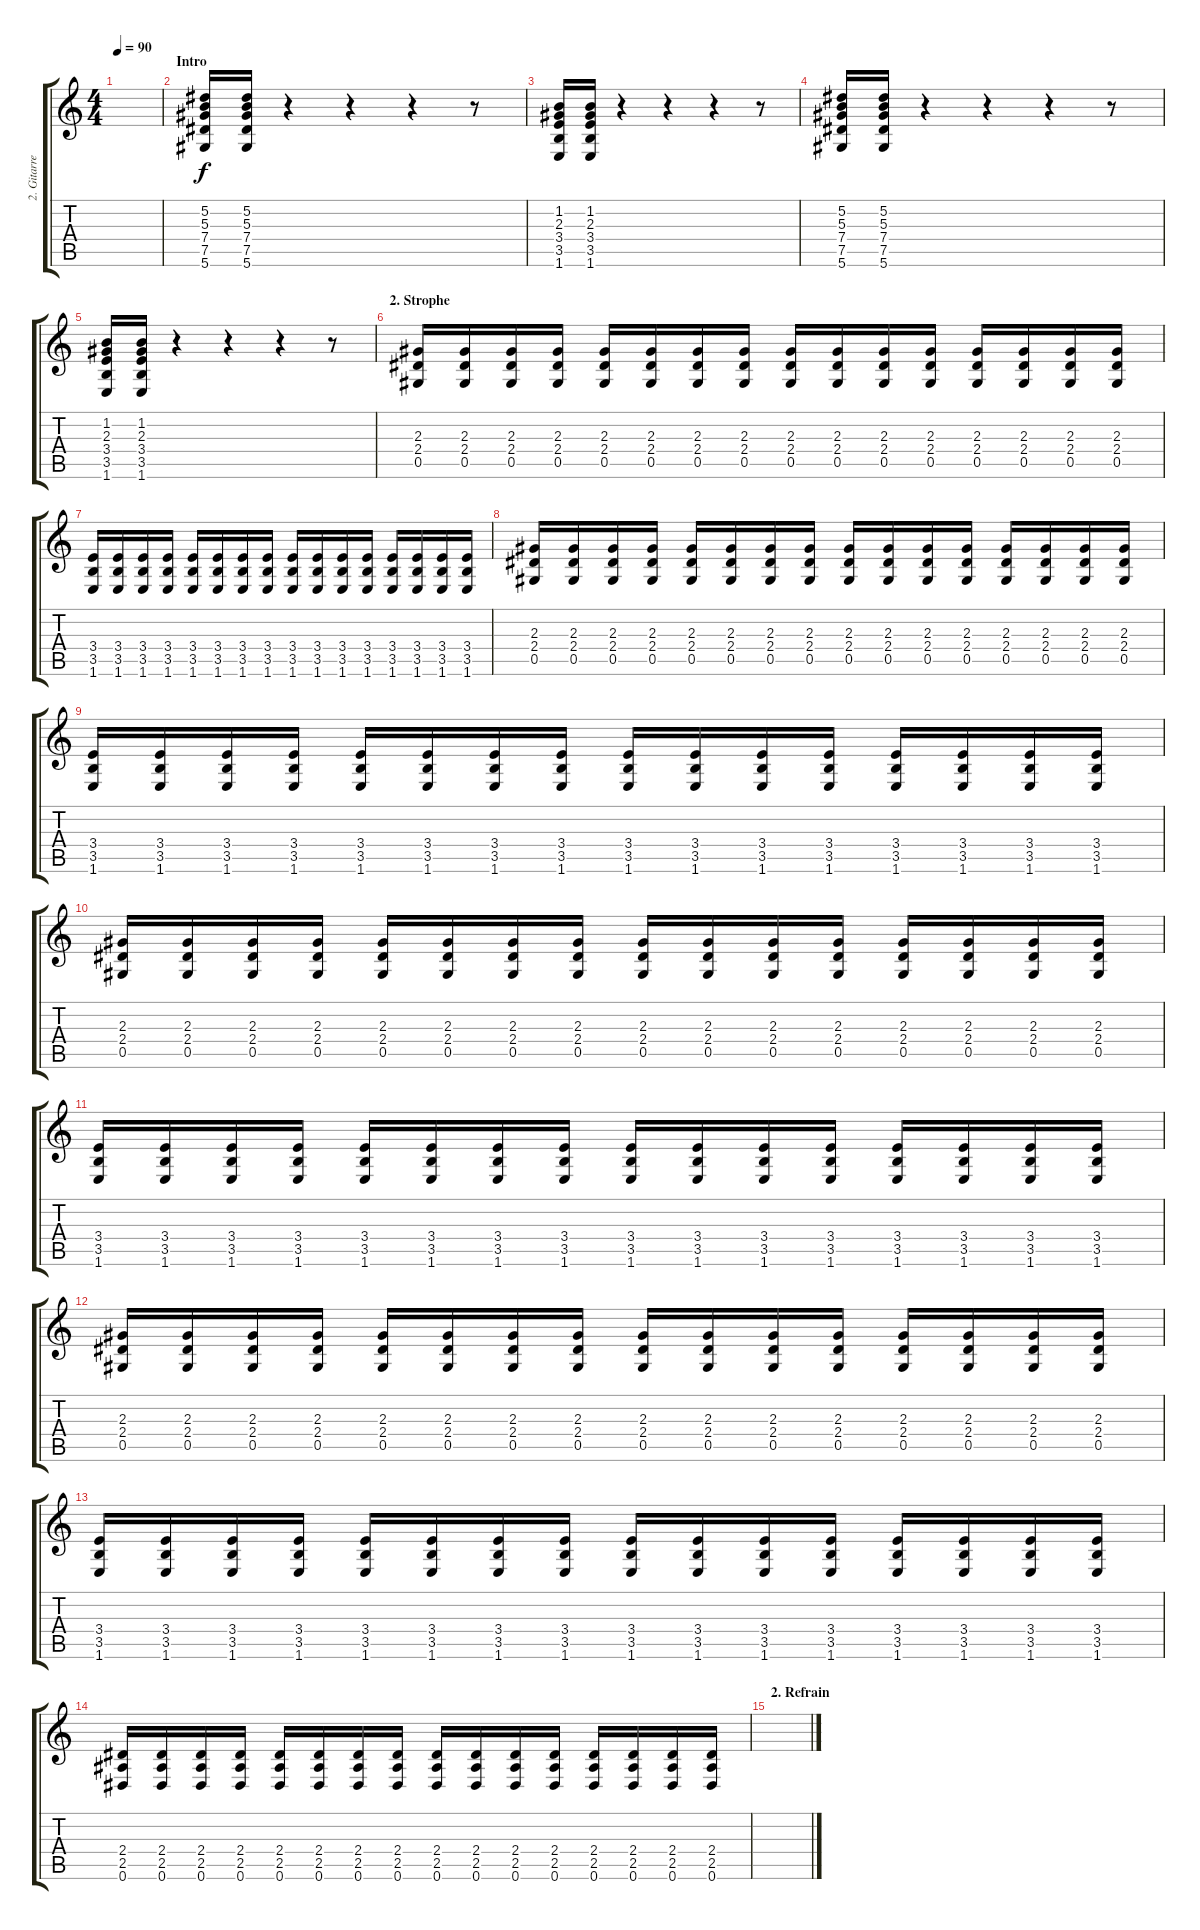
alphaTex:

\track ("2. Gitarre" "2. Gitarre") {instrument distortionguitar}
\staff {score tabs}
\tuning (Eb4 Bb3 Gb3 Db3 Ab2 Eb2) {hide}
\ts (4 4)
\tempo 90
\clef g2
\ks c
|
\section ("" "Intro")
(5.2 5.3 7.4 7.5 5.6).16{volume 13 instrument distortionguitar} (5.2 5.3 7.4 7.5 5.6).16 r.4 r.4 r.4 r.8 |
(1.2 2.3 3.4 3.5 1.6).16{volume 13 instrument distortionguitar} (1.2 2.3 3.4 3.5 1.6).16 r.4 r.4 r.4 r.8 |
(5.2 5.3 7.4 7.5 5.6).16{volume 13 instrument distortionguitar} (5.2 5.3 7.4 7.5 5.6).16 r.4 r.4 r.4 r.8 |
(1.2 2.3 3.4 3.5 1.6).16{volume 13 instrument distortionguitar} (1.2 2.3 3.4 3.5 1.6).16 r.4 r.4 r.4 r.8 |
\section ("" "2. Strophe")
(2.3 2.4 0.5).16{volume 7 instrument electricguitarmuted} (2.3 2.4 0.5).16 (2.3 2.4 0.5).16 (2.3 2.4 0.5).16 (2.3 2.4 0.5).16 (2.3 2.4 0.5).16 (2.3 2.4 0.5).16 (2.3 2.4 0.5).16 (2.3 2.4 0.5).16 (2.3 2.4 0.5).16 (2.3 2.4 0.5).16 (2.3 2.4 0.5).16 (2.3 2.4 0.5).16 (2.3 2.4 0.5).16 (2.3 2.4 0.5).16 (2.3 2.4 0.5).16 |
(3.4 3.5 1.6).16{instrument electricguitarmuted} (3.4 3.5 1.6).16 (3.4 3.5 1.6).16 (3.4 3.5 1.6).16 (3.4 3.5 1.6).16 (3.4 3.5 1.6).16 (3.4 3.5 1.6).16 (3.4 3.5 1.6).16 (3.4 3.5 1.6).16 (3.4 3.5 1.6).16 (3.4 3.5 1.6).16 (3.4 3.5 1.6).16 (3.4 3.5 1.6).16 (3.4 3.5 1.6).16 (3.4 3.5 1.6).16 (3.4 3.5 1.6).16 |
(2.3 2.4 0.5).16{instrument electricguitarmuted} (2.3 2.4 0.5).16 (2.3 2.4 0.5).16 (2.3 2.4 0.5).16 (2.3 2.4 0.5).16 (2.3 2.4 0.5).16 (2.3 2.4 0.5).16 (2.3 2.4 0.5).16 (2.3 2.4 0.5).16 (2.3 2.4 0.5).16 (2.3 2.4 0.5).16 (2.3 2.4 0.5).16 (2.3 2.4 0.5).16 (2.3 2.4 0.5).16 (2.3 2.4 0.5).16 (2.3 2.4 0.5).16 |
(3.4 3.5 1.6).16{instrument electricguitarmuted} (3.4 3.5 1.6).16 (3.4 3.5 1.6).16 (3.4 3.5 1.6).16 (3.4 3.5 1.6).16 (3.4 3.5 1.6).16 (3.4 3.5 1.6).16 (3.4 3.5 1.6).16 (3.4 3.5 1.6).16 (3.4 3.5 1.6).16 (3.4 3.5 1.6).16 (3.4 3.5 1.6).16 (3.4 3.5 1.6).16 (3.4 3.5 1.6).16 (3.4 3.5 1.6).16 (3.4 3.5 1.6).16 |
(2.3 2.4 0.5).16{instrument electricguitarmuted} (2.3 2.4 0.5).16 (2.3 2.4 0.5).16 (2.3 2.4 0.5).16 (2.3 2.4 0.5).16 (2.3 2.4 0.5).16 (2.3 2.4 0.5).16 (2.3 2.4 0.5).16 (2.3 2.4 0.5).16 (2.3 2.4 0.5).16 (2.3 2.4 0.5).16 (2.3 2.4 0.5).16 (2.3 2.4 0.5).16 (2.3 2.4 0.5).16 (2.3 2.4 0.5).16 (2.3 2.4 0.5).16 |
(3.4 3.5 1.6).16{instrument electricguitarmuted} (3.4 3.5 1.6).16 (3.4 3.5 1.6).16 (3.4 3.5 1.6).16 (3.4 3.5 1.6).16 (3.4 3.5 1.6).16 (3.4 3.5 1.6).16 (3.4 3.5 1.6).16 (3.4 3.5 1.6).16 (3.4 3.5 1.6).16 (3.4 3.5 1.6).16 (3.4 3.5 1.6).16 (3.4 3.5 1.6).16 (3.4 3.5 1.6).16 (3.4 3.5 1.6).16 (3.4 3.5 1.6).16 |
(2.3 2.4 0.5).16{instrument electricguitarmuted} (2.3 2.4 0.5).16 (2.3 2.4 0.5).16 (2.3 2.4 0.5).16 (2.3 2.4 0.5).16 (2.3 2.4 0.5).16 (2.3 2.4 0.5).16 (2.3 2.4 0.5).16 (2.3 2.4 0.5).16 (2.3 2.4 0.5).16 (2.3 2.4 0.5).16 (2.3 2.4 0.5).16 (2.3 2.4 0.5).16 (2.3 2.4 0.5).16 (2.3 2.4 0.5).16 (2.3 2.4 0.5).16 |
(3.4 3.5 1.6).16{instrument electricguitarmuted} (3.4 3.5 1.6).16 (3.4 3.5 1.6).16 (3.4 3.5 1.6).16 (3.4 3.5 1.6).16 (3.4 3.5 1.6).16 (3.4 3.5 1.6).16 (3.4 3.5 1.6).16 (3.4 3.5 1.6).16 (3.4 3.5 1.6).16 (3.4 3.5 1.6).16 (3.4 3.5 1.6).16 (3.4 3.5 1.6).16 (3.4 3.5 1.6).16 (3.4 3.5 1.6).16 (3.4 3.5 1.6).16 |
(2.4 2.5 0.6).16{instrument electricguitarmuted} (2.4 2.5 0.6).16 (2.4 2.5 0.6).16 (2.4 2.5 0.6).16 (2.4 2.5 0.6).16 (2.4 2.5 0.6).16 (2.4 2.5 0.6).16 (2.4 2.5 0.6).16 (2.4 2.5 0.6).16 (2.4 2.5 0.6).16 (2.4 2.5 0.6).16 (2.4 2.5 0.6).16 (2.4 2.5 0.6).16 (2.4 2.5 0.6).16 (2.4 2.5 0.6).16 (2.4 2.5 0.6).16 |
\section ("" "2. Refrain")
